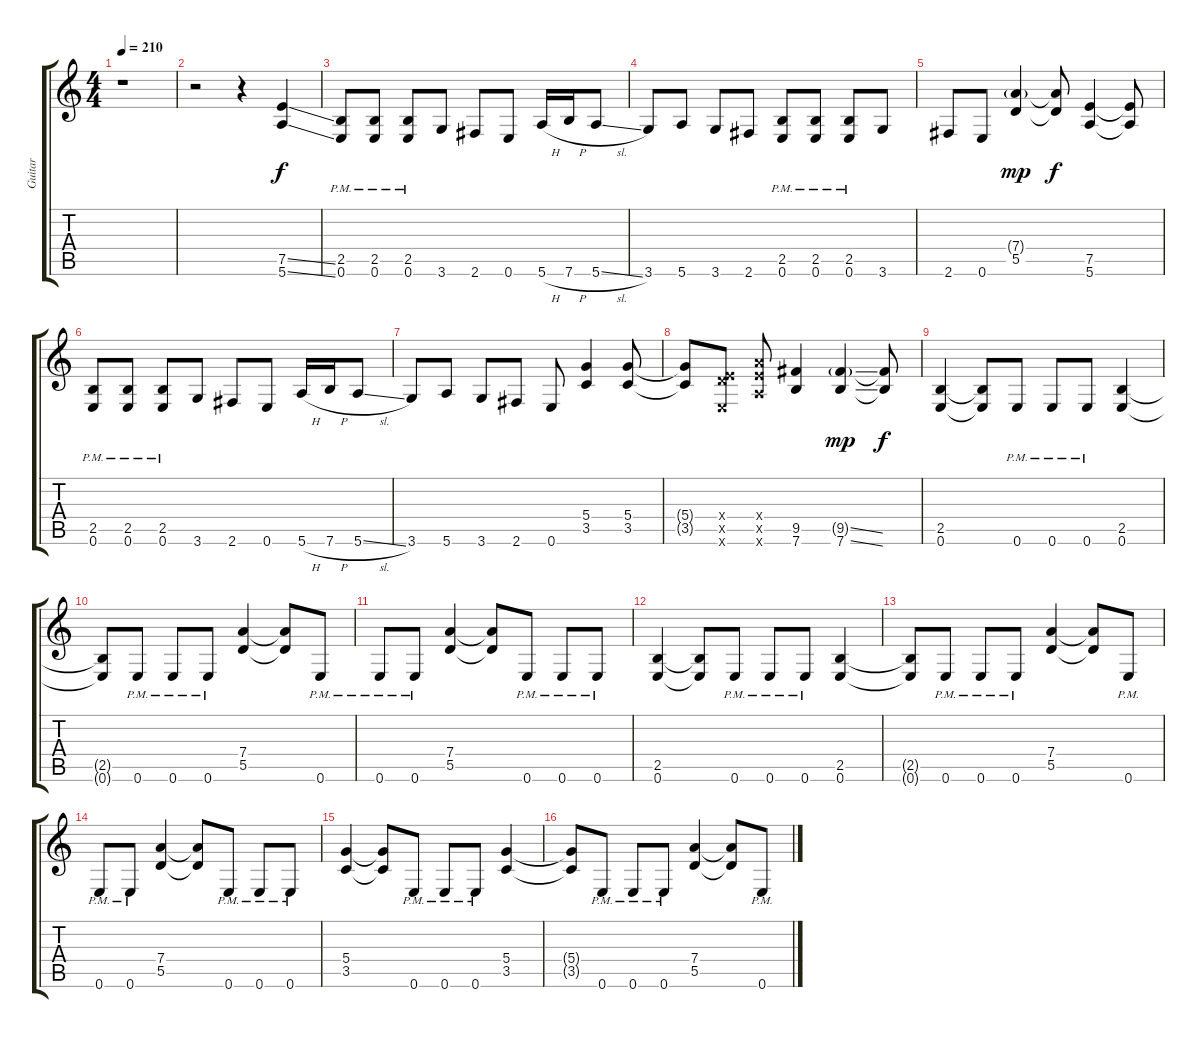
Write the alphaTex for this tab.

\track ("Guitar" "Guitar") {instrument distortionguitar}
\staff {score tabs}
\tuning (E4 B3 G3 D3 A2 E2) {hide}
\ts (4 4)
\tempo 210
\clef g2
\ks c
r.1{dy f instrument distortionguitar} |
r.2 r.4 (7.5{ss} 5.6{ss}).4 |
(2.5 0.6{pm}).8 (2.5 0.6{pm}).8 (2.5 0.6{pm}).8 3.6.8 2.6.8 0.6.8 5.6{h}.16 7.6{h}.16 5.6{sl}.8 |
3.6.8 5.6.8 3.6.8 2.6.8 (2.5 0.6{pm}).8 (2.5 0.6{pm}).8 (2.5 0.6{pm}).8 3.6.8 |
2.6.8 0.6.8 (7.4{g} 5.5).4{dy mp} (7.4{t} 5.5{t}).8{dy f} (7.5 5.6).4 (7.5{t} 5.6{t}).8 |
(2.5 0.6{pm}).8 (2.5 0.6{pm}).8 (2.5{pm} 0.6).8 3.6.8 2.6.8 0.6.8 5.6{h}.16 7.6{h}.16 5.6{sl}.8 |
3.6.8 5.6.8 3.6.8 2.6.8 0.6.8 (5.4 3.5).4 (5.4 3.5).8 |
(5.4{t} 3.5{t}).8 (0.4{x} 7.5{x} 0.6{x}).8 (7.4{x} 7.5{x} 5.6{x}).8 (9.5 7.6).4 (9.5{ss g} 7.6{ss}).4{dy mp} (9.5{t} 7.6{t}).8{dy f} |
(2.5 0.6).4 (2.5{t} 0.6{t}).8 0.6{pm}.8 0.6{pm}.8 0.6{pm}.8 (2.5 0.6).4 |
(2.5{t} 0.6{t}).8 0.6{pm}.8 0.6{pm}.8 0.6{pm}.8 (7.4 5.5).4 (7.4{t} 5.5{t}).8 0.6{pm}.8 |
0.6{pm}.8 0.6{pm}.8 (7.4 5.5).4 (7.4{t} 5.5{t}).8 0.6{pm}.8 0.6{pm}.8 0.6{pm}.8 |
(2.5 0.6).4 (2.5{t} 0.6{t}).8 0.6{pm}.8 0.6{pm}.8 0.6{pm}.8 (2.5 0.6).4 |
(2.5{t} 0.6{t}).8 0.6{pm}.8 0.6{pm}.8 0.6{pm}.8 (7.4 5.5).4 (7.4{t} 5.5{t}).8 0.6{pm}.8 |
0.6{pm}.8 0.6{pm}.8 (7.4 5.5).4 (7.4{t} 5.5{t}).8 0.6{pm}.8 0.6{pm}.8 0.6{pm}.8 |
(5.4 3.5).4 (5.4{t} 3.5{t}).8 0.6{pm}.8 0.6{pm}.8 0.6{pm}.8 (5.4 3.5).4 |
(5.4{t} 3.5{t}).8 0.6{pm}.8 0.6{pm}.8 0.6{pm}.8 (7.4 5.5).4 (7.4{t} 5.5{t}).8 0.6{pm}.8
